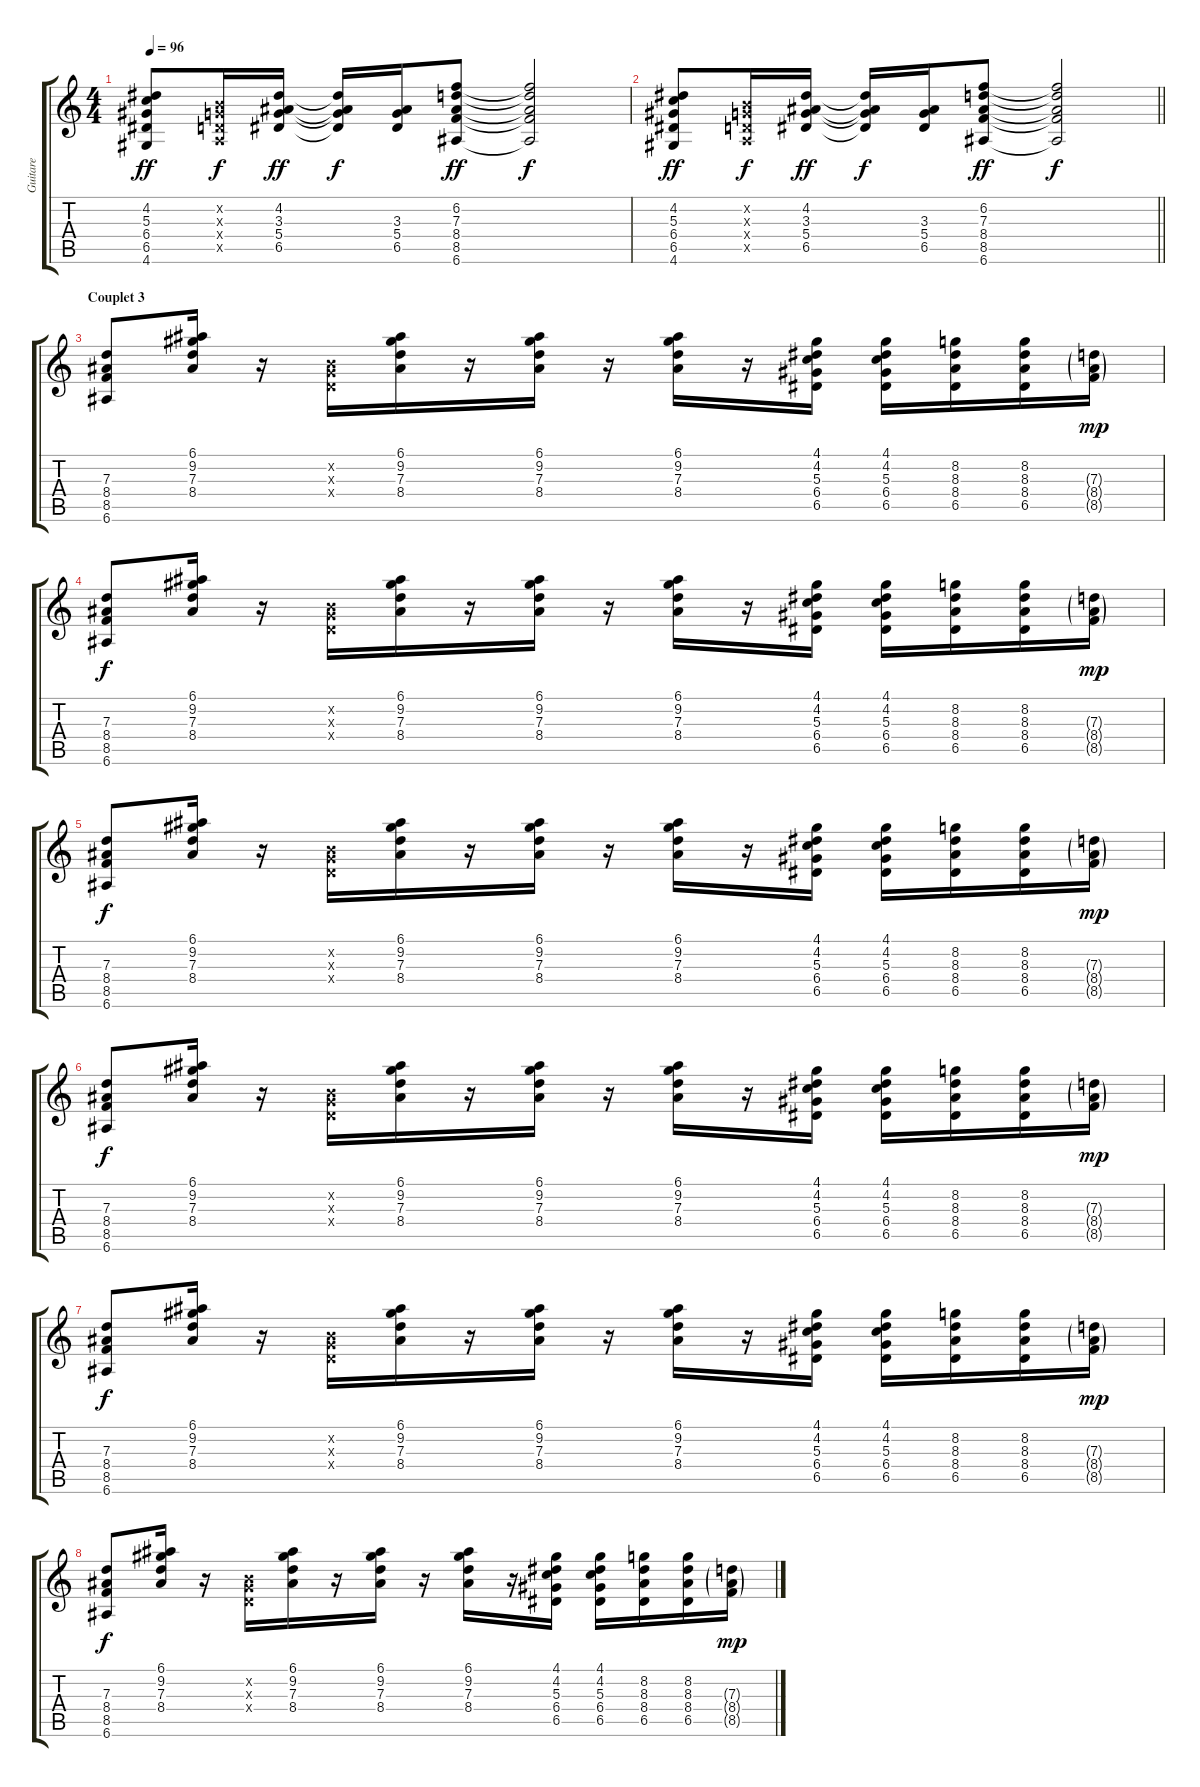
\track ("Guitare" "Guitare") {instrument electricguitarmuted}
\staff {score tabs}
\tuning (E4 B3 G3 D3 A2 E2) {hide}
\ts (4 4)
\tempo 96
\clef g2
\ks c
(4.2 5.3 6.4 6.5 4.6).8{dy ff} (0.2{x} 0.3{x} 0.4{x} 0.5{x}).16{dy f} (4.2 3.3 5.4 6.5).16{dy ff} (4.2{t} 3.3{t} 5.4{t} 6.5{t}).16{dy f} (3.3 5.4 6.5).16 (6.2 7.3 8.4 8.5 6.6).8{dy ff} (6.2{t} 7.3{t} 8.4{t} 8.5{t} 6.6{t}).2{dy f} |
\barLineRight lightlight
(4.2 5.3 6.4 6.5 4.6).8{dy ff} (0.2{x} 0.3{x} 0.4{x} 0.5{x}).16{dy f} (4.2 3.3 5.4 6.5).16{dy ff} (4.2{t} 3.3{t} 5.4{t} 6.5{t}).16{dy f} (3.3 5.4 6.5).16 (6.2 7.3 8.4 8.5 6.6).8{dy ff} (6.2{t} 7.3{t} 8.4{t} 8.5{t} 6.6{t}).2{dy f} |
\section ("" "Couplet 3")
(7.3 8.4 8.5 6.6).8 (6.1 9.2 7.3 8.4).16 r.16 (0.2{x} 0.3{x} 0.4{x}).16 (6.1 9.2 7.3 8.4).16 r.16 (6.1 9.2 7.3 8.4).16 r.16 (6.1 9.2 7.3 8.4).16 r.16 (4.1 4.2 5.3 6.4 6.5).16 (4.1 4.2 5.3 6.4 6.5).16 (8.2 8.3 8.4 6.5).16 (8.2 8.3 8.4 6.5).16 (7.3{g} 8.4{g} 8.5{g}).16{dy mp} |
(7.3 8.4 8.5 6.6).8{dy f} (6.1 9.2 7.3 8.4).16 r.16 (0.2{x} 0.3{x} 0.4{x}).16 (6.1 9.2 7.3 8.4).16 r.16 (6.1 9.2 7.3 8.4).16 r.16 (6.1 9.2 7.3 8.4).16 r.16 (4.1 4.2 5.3 6.4 6.5).16 (4.1 4.2 5.3 6.4 6.5).16 (8.2 8.3 8.4 6.5).16 (8.2 8.3 8.4 6.5).16 (7.3{g} 8.4{g} 8.5{g}).16{dy mp} |
(7.3 8.4 8.5 6.6).8{dy f} (6.1 9.2 7.3 8.4).16 r.16 (0.2{x} 0.3{x} 0.4{x}).16 (6.1 9.2 7.3 8.4).16 r.16 (6.1 9.2 7.3 8.4).16 r.16 (6.1 9.2 7.3 8.4).16 r.16 (4.1 4.2 5.3 6.4 6.5).16 (4.1 4.2 5.3 6.4 6.5).16 (8.2 8.3 8.4 6.5).16 (8.2 8.3 8.4 6.5).16 (7.3{g} 8.4{g} 8.5{g}).16{dy mp} |
(7.3 8.4 8.5 6.6).8{dy f} (6.1 9.2 7.3 8.4).16 r.16 (0.2{x} 0.3{x} 0.4{x}).16 (6.1 9.2 7.3 8.4).16 r.16 (6.1 9.2 7.3 8.4).16 r.16 (6.1 9.2 7.3 8.4).16 r.16 (4.1 4.2 5.3 6.4 6.5).16 (4.1 4.2 5.3 6.4 6.5).16 (8.2 8.3 8.4 6.5).16 (8.2 8.3 8.4 6.5).16 (7.3{g} 8.4{g} 8.5{g}).16{dy mp} |
(7.3 8.4 8.5 6.6).8{dy f} (6.1 9.2 7.3 8.4).16 r.16 (0.2{x} 0.3{x} 0.4{x}).16 (6.1 9.2 7.3 8.4).16 r.16 (6.1 9.2 7.3 8.4).16 r.16 (6.1 9.2 7.3 8.4).16 r.16 (4.1 4.2 5.3 6.4 6.5).16 (4.1 4.2 5.3 6.4 6.5).16 (8.2 8.3 8.4 6.5).16 (8.2 8.3 8.4 6.5).16 (7.3{g} 8.4{g} 8.5{g}).16{dy mp} |
(7.3 8.4 8.5 6.6).8{dy f} (6.1 9.2 7.3 8.4).16 r.16 (0.2{x} 0.3{x} 0.4{x}).16 (6.1 9.2 7.3 8.4).16 r.16 (6.1 9.2 7.3 8.4).16 r.16 (6.1 9.2 7.3 8.4).16 r.16 (4.1 4.2 5.3 6.4 6.5).16 (4.1 4.2 5.3 6.4 6.5).16 (8.2 8.3 8.4 6.5).16 (8.2 8.3 8.4 6.5).16 (7.3{g} 8.4{g} 8.5{g}).16{dy mp}
